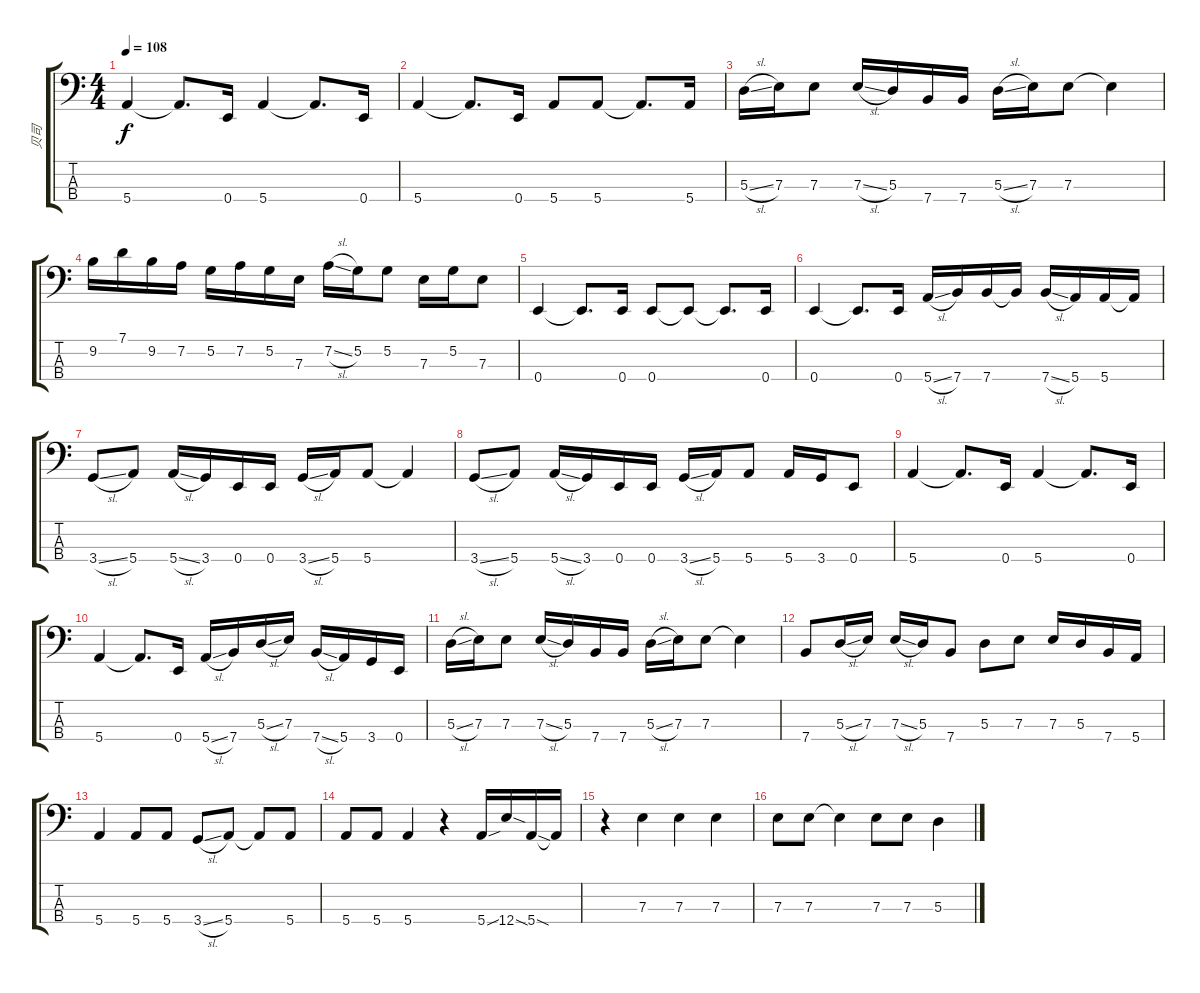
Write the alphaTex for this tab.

\track ("贝司" "贝司") {instrument electricbassfinger}
\staff {score tabs}
\tuning (G2 D2 A1 E1) {hide}
\ts (4 4)
\tempo 108
\clef f4
\ks c
5.4.4{dy f} 5.4{t}.8{d} 0.4.16 5.4.4 5.4{t}.8{d} 0.4.16 |
5.4.4 5.4{t}.8{d} 0.4.16 5.4.8 5.4.8 5.4{t}.8{d} 5.4.16 |
5.3{sl}.16 7.3.16 7.3.8 7.3{sl}.16 5.3.16 7.4.16 7.4.16 5.3{sl}.16 7.3.16 7.3.8 7.3{t}.4 |
9.2.16 7.1.16 9.2.16 7.2.16 5.2.16 7.2.16 5.2.16 7.3.16 7.2{sl}.16 5.2.16 5.2.8 7.3.16 5.2.16 7.3.8 |
0.4.4 0.4{t}.8{d} 0.4.16 0.4.8 0.4{t}.8 0.4{t}.8{d} 0.4.16 |
0.4.4 0.4{t}.8{d} 0.4.16 5.4{sl}.16 7.4.16 7.4.16 7.4{t}.16 7.4{sl}.16 5.4.16 5.4.16 5.4{t}.16 |
3.4{sl}.8 5.4.8 5.4{sl}.16 3.4.16 0.4.16 0.4.16 3.4{sl}.16 5.4.16 5.4.8 5.4{t}.4 |
3.4{sl}.8 5.4.8 5.4{sl}.16 3.4.16 0.4.16 0.4.16 3.4{sl}.16 5.4.16 5.4.8 5.4.16 3.4.16 0.4.8 |
5.4.4 5.4{t}.8{d} 0.4.16 5.4.4 5.4{t}.8{d} 0.4.16 |
5.4.4 5.4{t}.8{d} 0.4.16 5.4{sl}.16 7.4.16 5.3{sl}.16 7.3.16 7.4{sl}.16 5.4.16 3.4.16 0.4.16 |
5.3{sl}.16 7.3.16 7.3.8 7.3{sl}.16 5.3.16 7.4.16 7.4.16 5.3{sl}.16 7.3.16 7.3.8 7.3{t}.4 |
7.4.8 5.3{sl}.16 7.3.16 7.3{sl}.16 5.3.16 7.4.8 5.3.8 7.3.8 7.3.16 5.3.16 7.4.16 5.4.16 |
5.4.4 5.4.8 5.4.8 3.4{sl}.8 5.4.8 5.4{t}.8 5.4.8 |
5.4.8 5.4.8 5.4.4 r.4 5.4{sou}.16 12.4{sod}.16 5.4{sod}.16 5.4{t}.16 |
r.4 7.3.4 7.3.4 7.3.4 |
7.3.8 7.3.8 7.3{t}.4 7.3.8 7.3.8 5.3.4
